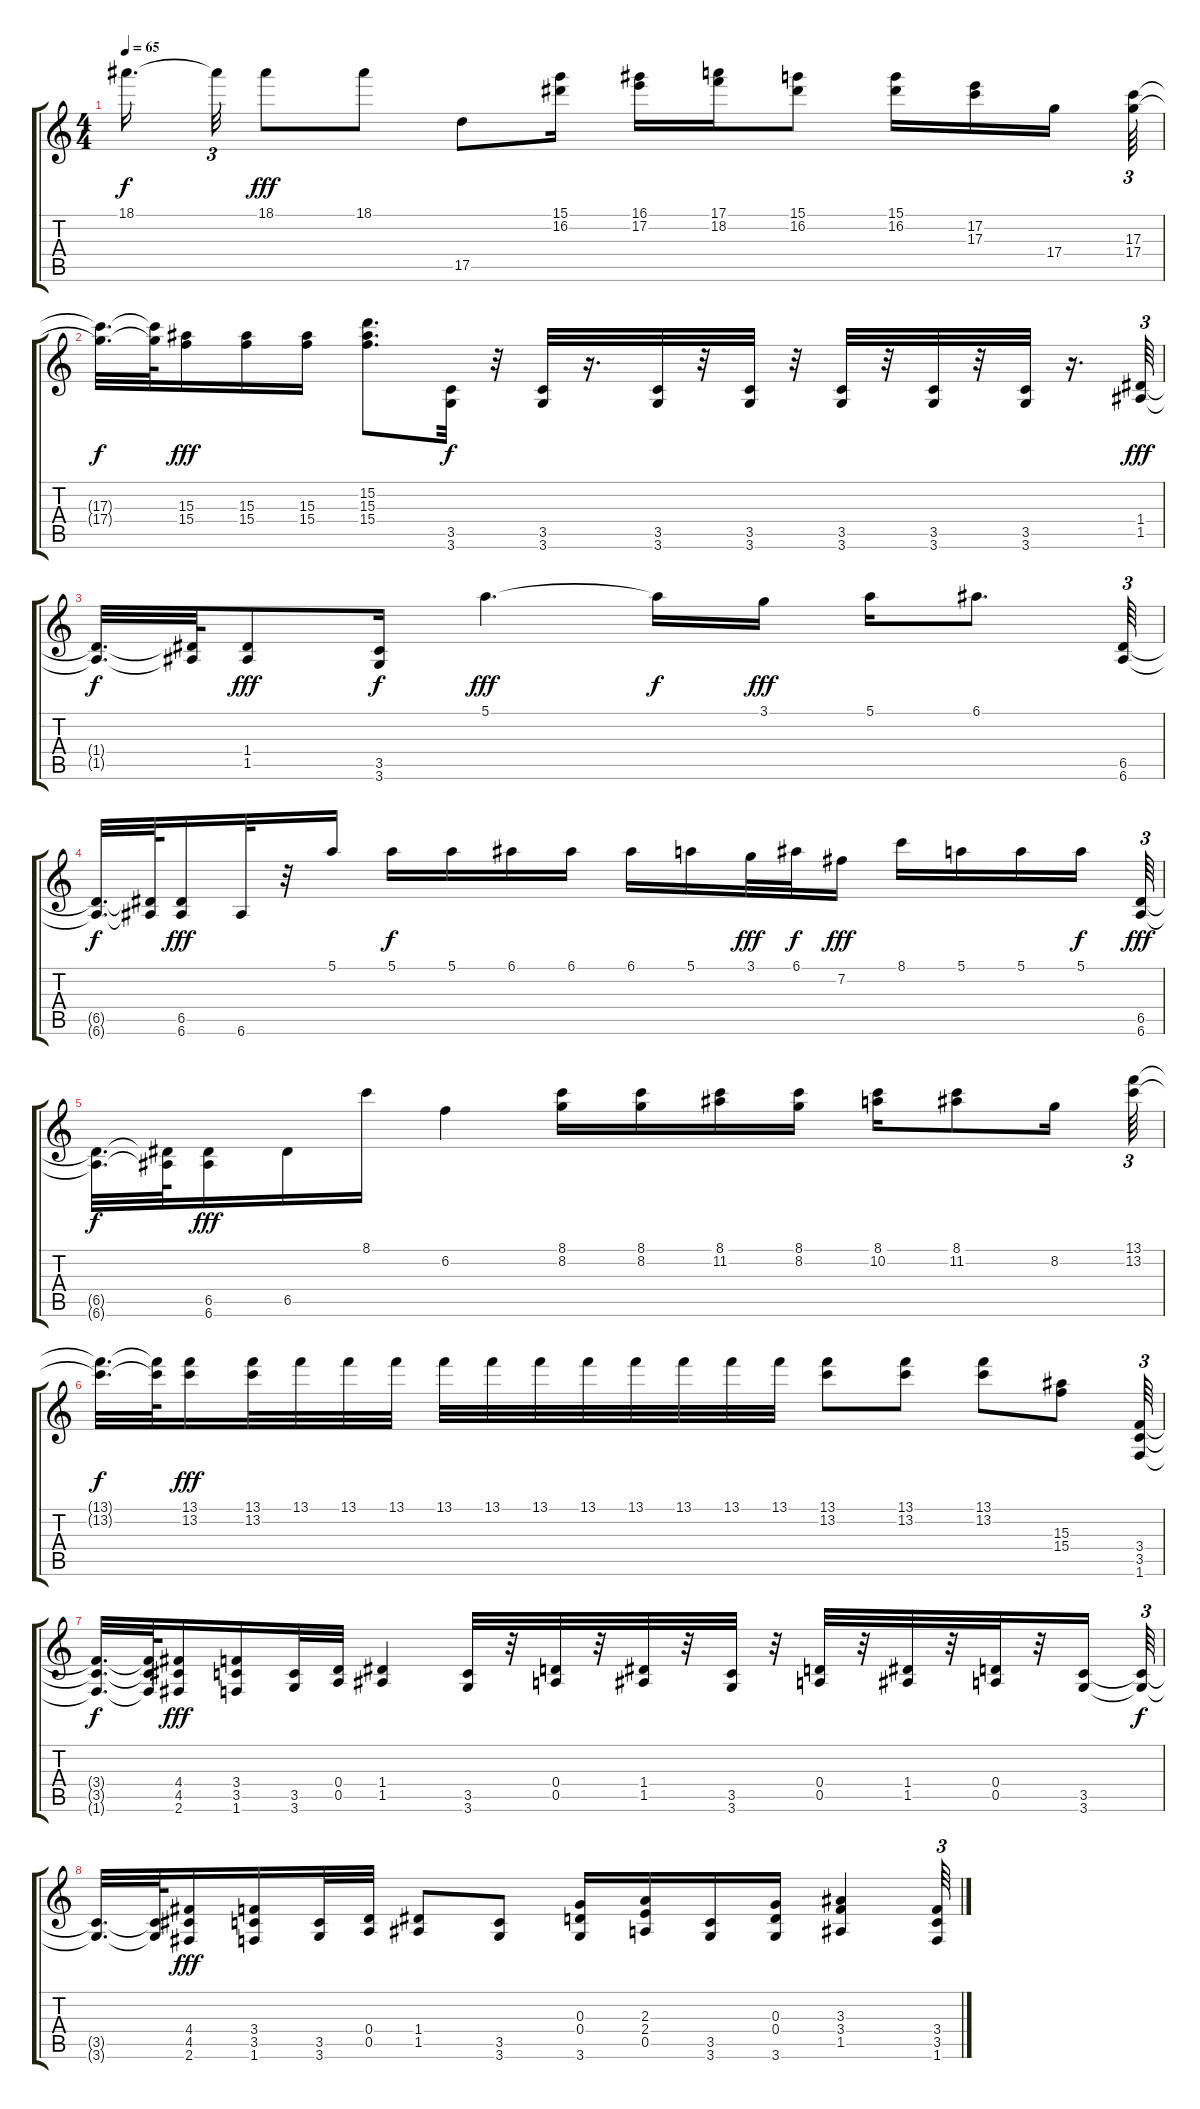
\track "" {instrument distortionguitar}
\staff {score tabs}
\tuning (E4 B3 G3 D3 A2 E2) {hide}
\ts (4 4)
\tempo 65
\clef g2
\ks c
18.1{t}.16{d dy f beam splitsecondary} 18.1{t}.32{tu (3 2)} 18.1.8{dy fff} 18.1.8 17.5.8 (15.1 16.2).16 (16.1 17.2).16 (17.1 18.2).16 (15.1 16.2).8 (15.1 16.2).16 (17.2 17.3).16 17.4.16{beam splitsecondary} (17.3 17.4).64{tu (3 2)} |
(17.3{t} 17.4{t}).32{d dy f} (17.3{t} 17.4{t}).64 (15.3 15.4).16{dy fff} (15.3 15.4).16 (15.3 15.4).16 (15.2 15.3 15.4).8{d} (3.5 3.6).32{dy f} r.32 (3.5 3.6).32 r.16{d} (3.5 3.6).32 r.32 (3.5 3.6).32 r.32 (3.5 3.6).32 r.32 (3.5 3.6).32 r.32 (3.5 3.6).32 r.16{d} (1.4 1.5).64{tu (3 2) dy fff} |
(1.4{t} 1.5{t}).32{d dy f} (1.4{t} 1.5{t}).64 (1.4 1.5).8{dy fff} (3.5 3.6).16{dy f} 5.1.4{d dy fff} 5.1{t}.16{dy f} 3.1.16{dy fff} 5.1.16 6.1.8{d} (6.5 6.6).64{tu (3 2)} |
(6.5{t} 6.6{t}).32{d dy f} (6.5{t} 6.6{t}).64 (6.5 6.6).16{dy fff} 6.6.32 r.32 5.1.16 5.1.16{dy f} 5.1.16 6.1.16 6.1.16 6.1.16 5.1.16 3.1.32{dy fff} 6.1.32{dy f} 7.2.16{dy fff} 8.1.16 5.1.16 5.1.16 5.1.16{dy f} (6.5 6.6).64{tu (3 2) dy fff} |
(6.5{t} 6.6{t}).32{d dy f} (6.5{t} 6.6{t}).64 (6.5 6.6).16{dy fff} 6.5.16 8.1.16 6.2.4 (8.1 8.2).16 (8.1 8.2).16 (8.1 11.2).16 (8.1 8.2).16 (8.1 10.2).16 (8.1 11.2).8 8.2.16 (13.1 13.2).64{tu (3 2)} |
(13.1{t} 13.2{t}).32{d dy f} (13.1{t} 13.2{t}).64 (13.1 13.2).16{dy fff} (13.1 13.2).32 13.1.32 13.1.32 13.1.32 13.1.32 13.1.32 13.1.32 13.1.32 13.1.32 13.1.32 13.1.32 13.1.32 (13.1 13.2).8 (13.1 13.2).8 (13.1 13.2).8 (15.3 15.4).8 (3.4 3.5 1.6).64{tu (3 2)} |
(3.4{t} 3.5{t} 1.6{t}).32{d dy f} (3.4{t} 3.5{t} 1.6{t}).64 (4.4 4.5 2.6).16{dy fff} (3.4 3.5 1.6).16 (3.5 3.6).32 (0.4 0.5).32 (1.4 1.5).4 (3.5 3.6).32 r.32 (0.4 0.5).32 r.32 (1.4 1.5).32 r.32 (3.5 3.6).32 r.32 (0.4 0.5).32 r.32 (1.4 1.5).32 r.32 (0.4 0.5).32 r.32 (3.5 3.6).16 (3.5{t} 3.6{t}).64{tu (3 2) dy f} |
(3.5{t} 3.6{t}).32{d} (3.5{t} 3.6{t}).64 (4.4 4.5 2.6).16{dy fff} (3.4 3.5 1.6).16 (3.5 3.6).32 (0.4 0.5).32 (1.4 1.5).8 (3.5 3.6).8 (0.3 0.4 3.6).16 (2.3 2.4 0.5).16 (3.5 3.6).16 (0.3 0.4 3.6).16 (3.3 3.4 1.5).4 (3.4 3.5 1.6).64{tu (3 2)}
